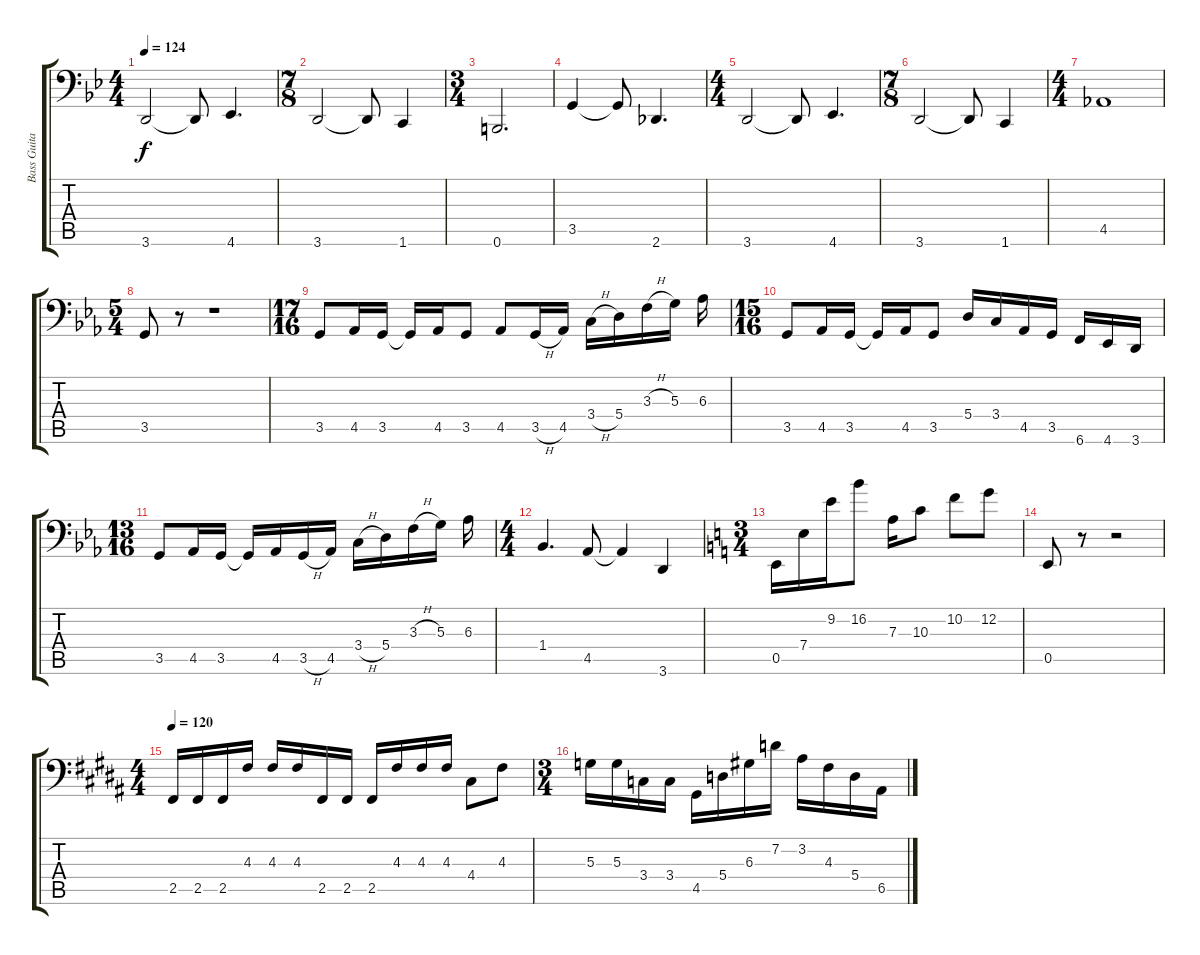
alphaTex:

\track ("Bass Guitar - John Myung" "Bass Guita") {instrument distortionguitar}
\staff {score tabs}
\tuning (C3 G2 D2 A1 E1 B0) {hide}
\ts (4 4)
\tempo 124
\clef f4
\ks bb
3.6.2{dy f} 3.6{t}.8 4.6.4{d} |
\ts (7 8)
3.6.2 3.6{t}.8 1.6.4 |
\ts (3 4)
0.6.2{d} |
3.5.4 3.5{t}.8 2.6.4{d} |
\ts (4 4)
3.6.2 3.6{t}.8 4.6.4{d} |
\ts (7 8)
3.6.2 3.6{t}.8 1.6.4 |
\ts (4 4)
4.5.1 |
\ts (5 4)
\ks eb
3.5.8 r.8 r.1 |
\ts (17 16)
3.5.8 4.5.16 3.5.16 3.5{t}.16 4.5.16 3.5.8 4.5.8 3.5{h}.16 4.5.16 3.4{h}.16 5.4.16 3.3{h}.16 5.3.16 6.3.16 |
\ts (15 16)
3.5.8 4.5.16 3.5.16 3.5{t}.16 4.5.16 3.5.8 5.4.16 3.4.16 4.5.16 3.5.16 6.6.16 4.6.16 3.6.16 |
\ts (13 16)
3.5.8 4.5.16 3.5.16 3.5{t}.16 4.5.16 3.5{h}.16 4.5.16 3.4{h}.16 5.4.16 3.3{h}.16 5.3.16 6.3.16 |
\ts (4 4)
1.4.4{d} 4.5.8 4.5{t}.4 3.6.4 |
\ts (3 4)
\ks c
0.5.16{instrument slapbass1} 7.4.16{instrument electricbassfinger} 9.2.16 16.2.8 7.3.16 10.3.8 10.2.8 12.2.8 |
0.5.8 r.8 r.2 |
\ts (4 4)
\tempo 120
\ks b
2.5.16 2.5.16 2.5.16 4.3.16 4.3.16 4.3.16 2.5.16 2.5.16 2.5.16 4.3.16 4.3.16 4.3.16 4.4.8 4.3.8 |
\ts (3 4)
5.3.16 5.3.16 3.4.16 3.4.16 4.5.16 5.4.16 6.3.16 7.2.16 3.2.16 4.3.16 5.4.16 6.5.16
